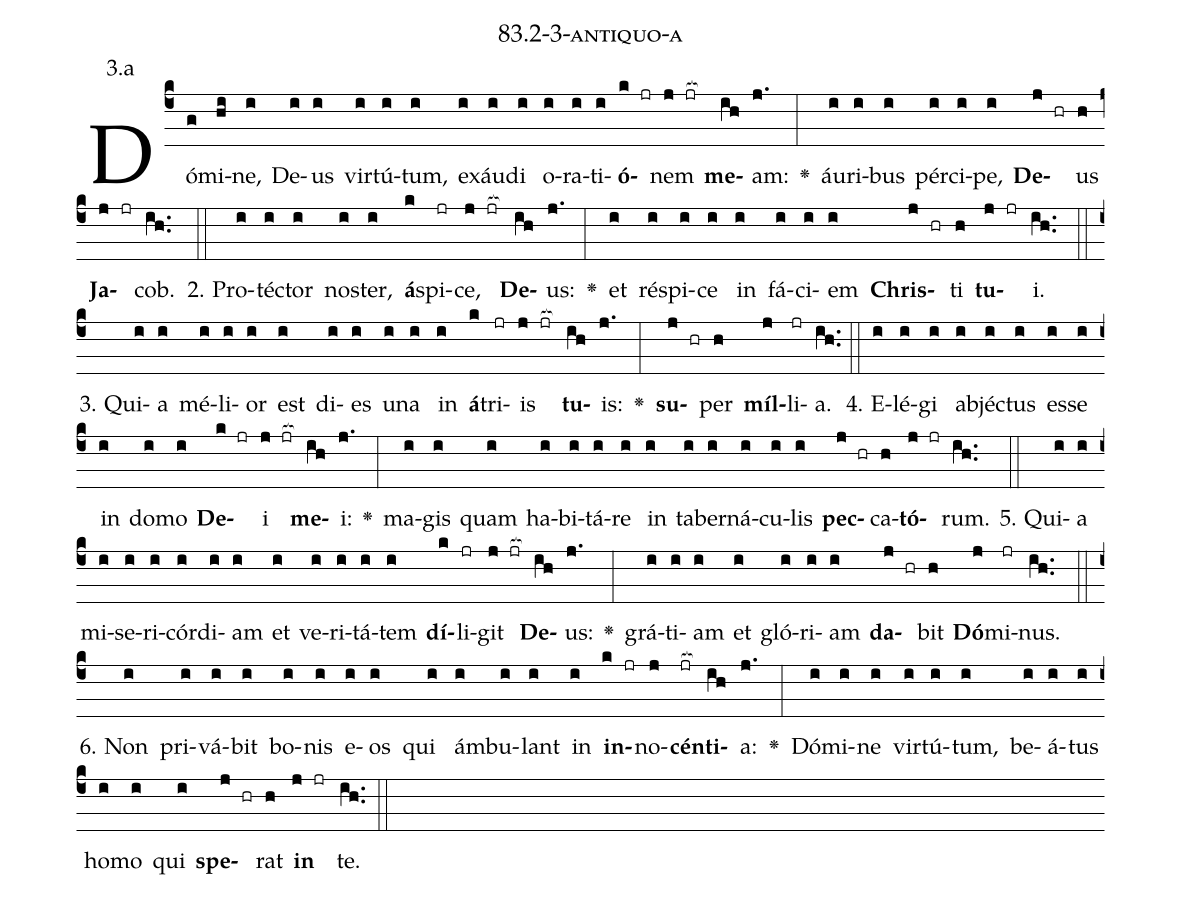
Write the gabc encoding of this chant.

name: 83.2-3-antiquo-a;
annotation: 3.a;
%%
(c4)Dó(g)mi(hi)ne,(i) De(i)us(i) vir(i)tú(i)tum,(i) ex(i)áu(i)di(i) o(i)ra(i)ti(i)<b>ó</b>(k jr)nem(j jr[ocb:1{]) <b>me</b>(ih[ocb:0}])am:(j.) <v>\greheightstar</v>(:) áu(i)ri(i)bus(i) pér(i)ci(i)pe,(i) <b>De</b>(j hr)us(h) <b>Ja</b>(j jr)cob.(ih..) (::)
2. Pro(i)téc(i)tor(i) nos(i)ter,(i) <b>á</b>(k)spi(jr)ce,(j jr[ocb:1{]) <b>De</b>(ih[ocb:0}])us:(j.) <v>\greheightstar</v>(:) et(i) ré(i)spi(i)ce(i) in(i) fá(i)ci(i)em(i) <b>Chris</b>(j hr)ti(h) <b>tu</b>(j jr)i.(ih..) (::)
3. Qui(i)a(i) mé(i)li(i)or(i) est(i) di(i)es(i) u(i)na(i) in(i) <b>á</b>(k)tri(jr)is(j jr[ocb:1{]) <b>tu</b>(ih[ocb:0}])is:(j.) <v>\greheightstar</v>(:) <b>su</b>(j hr)per(h) <b>míl</b>(j)li(jr)a.(ih..) (::)
4. E(i)lé(i)gi(i) ab(i)jéc(i)tus(i) es(i)se(i) in(i) do(i)mo(i) <b>De</b>(k jr)i(j jr[ocb:1{]) <b>me</b>(ih[ocb:0}])i:(j.) <v>\greheightstar</v>(:) ma(i)gis(i) quam(i) ha(i)bi(i)tá(i)re(i) in(i) ta(i)ber(i)ná(i)cu(i)lis(i) <b>pec</b>(j hr)ca(h)<b>tó</b>(j jr)rum.(ih..) (::)
5. Qui(i)a(i) mi(i)se(i)ri(i)cór(i)di(i)am(i) et(i) ve(i)ri(i)tá(i)tem(i) <b>dí</b>(k)li(jr)git(j jr[ocb:1{]) <b>De</b>(ih[ocb:0}])us:(j.) <v>\greheightstar</v>(:) grá(i)ti(i)am(i) et(i) gló(i)ri(i)am(i) <b>da</b>(j hr)bit(h) <b>Dó</b>(j)mi(jr)nus.(ih..) (::)
6. Non(i) pri(i)vá(i)bit(i) bo(i)nis(i) e(i)os(i) qui(i) ám(i)bu(i)lant(i) in(i) <b>in</b>(k jr)no(j)<b>cén</b>(jr[ocb:1{])<b>ti</b>(ih[ocb:0}])a:(j.) <v>\greheightstar</v>(:) Dó(i)mi(i)ne(i) vir(i)tú(i)tum,(i) be(i)á(i)tus(i) ho(i)mo(i) qui(i) <b>spe</b>(j hr)rat(h) <b>in</b>(j jr) te.(ih..) (::)
